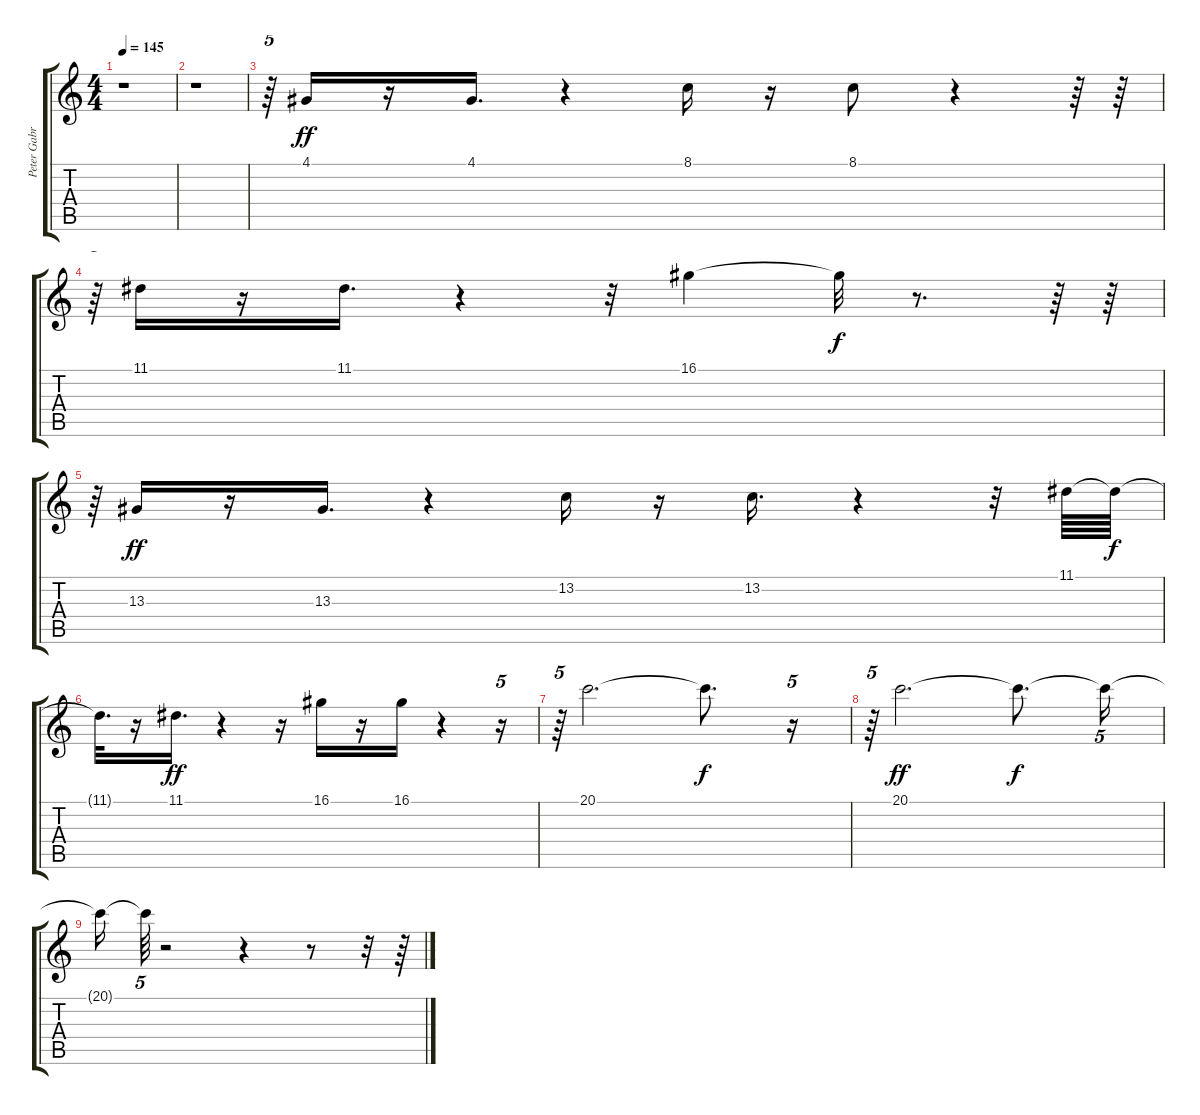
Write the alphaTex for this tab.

\track ("Peter Gabriel" "Peter Gabr") {instrument drawbarorgan}
\staff {score tabs}
\tuning (E4 B3 G3 D3 A2 E2) {hide}
\ts (4 4)
\tempo 145
\clef g2
\ks c
r.1{dy f} |
r.1 |
r.64{tu (5 4)} 4.1.16{dy ff} r.16 4.1.16{d} r.4 8.1.16 r.16 8.1.8 r.4 r.64 r.64 |
r.64{tu (5 4)} 11.1.16 r.16 11.1.16{d} r.4 r.32 16.1.4 16.1{t}.32{dy f} r.8{d} r.64 r.64 |
r.64{tu (5 4)} 13.3.16{dy ff} r.16 13.3.16{d} r.4 13.2.16 r.16 13.2.16{d} r.4 r.32 11.1.64 11.1{t}.64{dy f} |
11.1{t}.32{d} r.16 11.1.16{d dy ff} r.4 r.16 16.1.16 r.16 16.1.16 r.4 r.16{tu (5 4)} |
r.64{tu (5 4)} 20.1.2{d} 20.1{t}.8{d dy f} r.16{tu (5 4)} |
r.64{tu (5 4)} 20.1.2{d dy ff} 20.1{t}.8{d dy f} 20.1{t}.16{tu (5 4)} |
20.1{t}.16 20.1{t}.64{tu (5 4)} r.2 r.4 r.8 r.32 r.64
